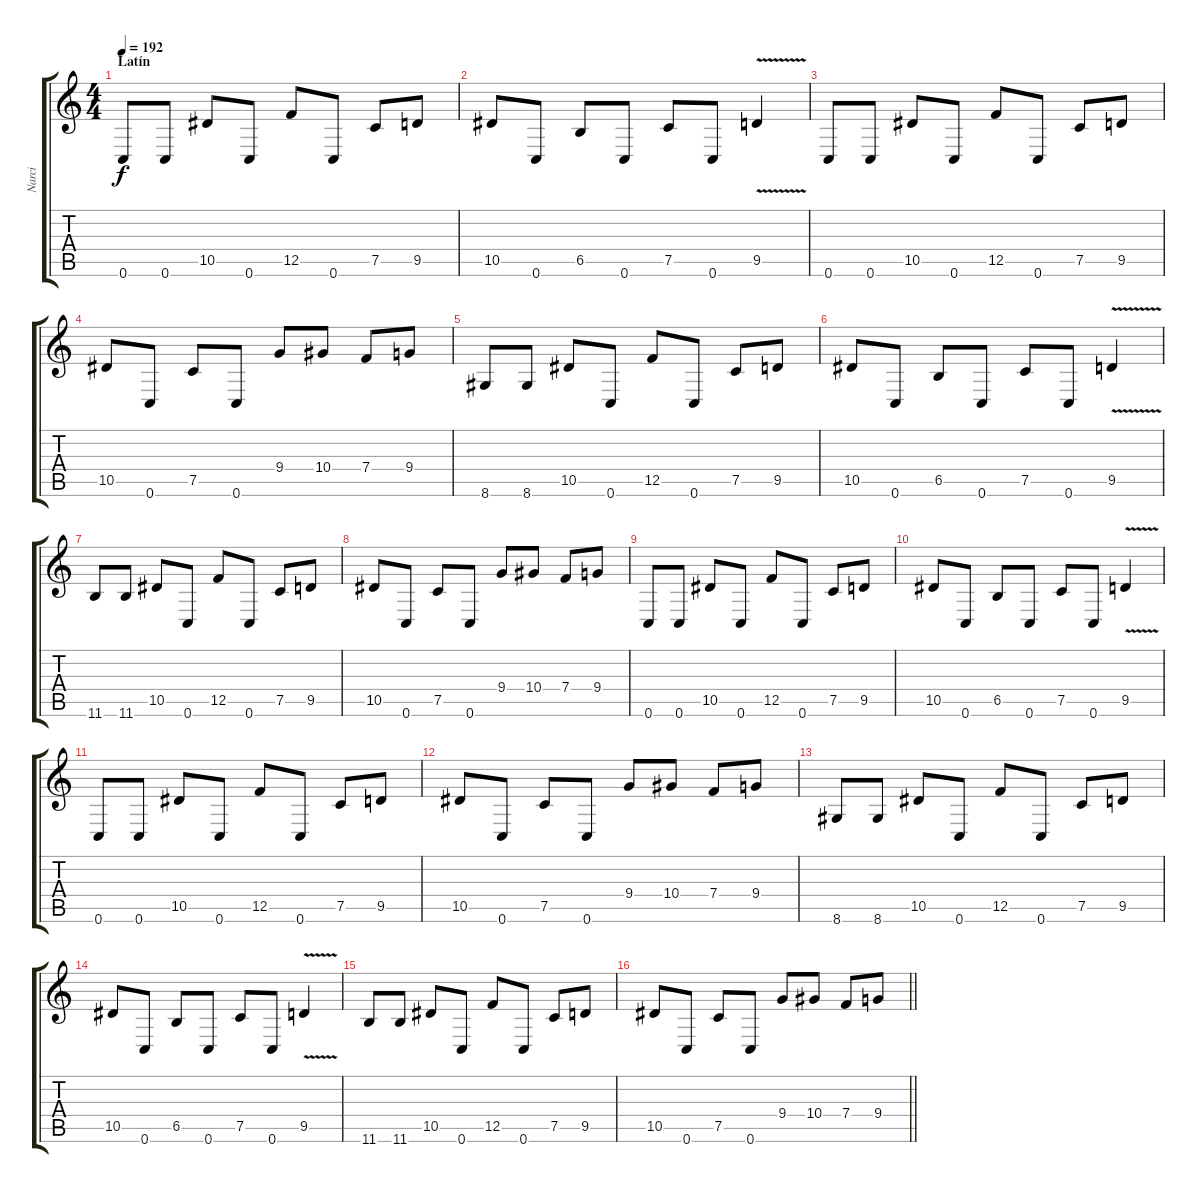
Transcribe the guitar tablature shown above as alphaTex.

\track ("Narci" "Narci") {instrument distortionguitar}
\staff {score tabs}
\tuning (C4 G3 Eb3 Bb2 F2 C2) {hide}
\ts (4 4)
\section ("" "Latín")
\tempo 192
\clef g2
\ks c
0.6.8{dy f} 0.6.8 10.5.8 0.6.8 12.5.8 0.6.8 7.5.8 9.5.8 |
10.5.8 0.6.8 6.5.8 0.6.8 7.5.8 0.6.8 9.5{v}.4 |
0.6.8 0.6.8 10.5.8 0.6.8 12.5.8 0.6.8 7.5.8 9.5.8 |
10.5.8 0.6.8 7.5.8 0.6.8 9.4.8 10.4.8 7.4.8 9.4.8 |
8.6.8 8.6.8 10.5.8 0.6.8 12.5.8 0.6.8 7.5.8 9.5.8 |
10.5.8 0.6.8 6.5.8 0.6.8 7.5.8 0.6.8 9.5{v}.4 |
11.6.8 11.6.8 10.5.8 0.6.8 12.5.8 0.6.8 7.5.8 9.5.8 |
10.5.8 0.6.8 7.5.8 0.6.8 9.4.8 10.4.8 7.4.8 9.4.8 |
0.6.8 0.6.8 10.5.8 0.6.8 12.5.8 0.6.8 7.5.8 9.5.8 |
10.5.8 0.6.8 6.5.8 0.6.8 7.5.8 0.6.8 9.5{v}.4 |
0.6.8 0.6.8 10.5.8 0.6.8 12.5.8 0.6.8 7.5.8 9.5.8 |
10.5.8 0.6.8 7.5.8 0.6.8 9.4.8 10.4.8 7.4.8 9.4.8 |
8.6.8 8.6.8 10.5.8 0.6.8 12.5.8 0.6.8 7.5.8 9.5.8 |
10.5.8 0.6.8 6.5.8 0.6.8 7.5.8 0.6.8 9.5{v}.4 |
11.6.8 11.6.8 10.5.8 0.6.8 12.5.8 0.6.8 7.5.8 9.5.8 |
\barLineRight lightlight
10.5.8 0.6.8 7.5.8 0.6.8 9.4.8 10.4.8 7.4.8 9.4.8
